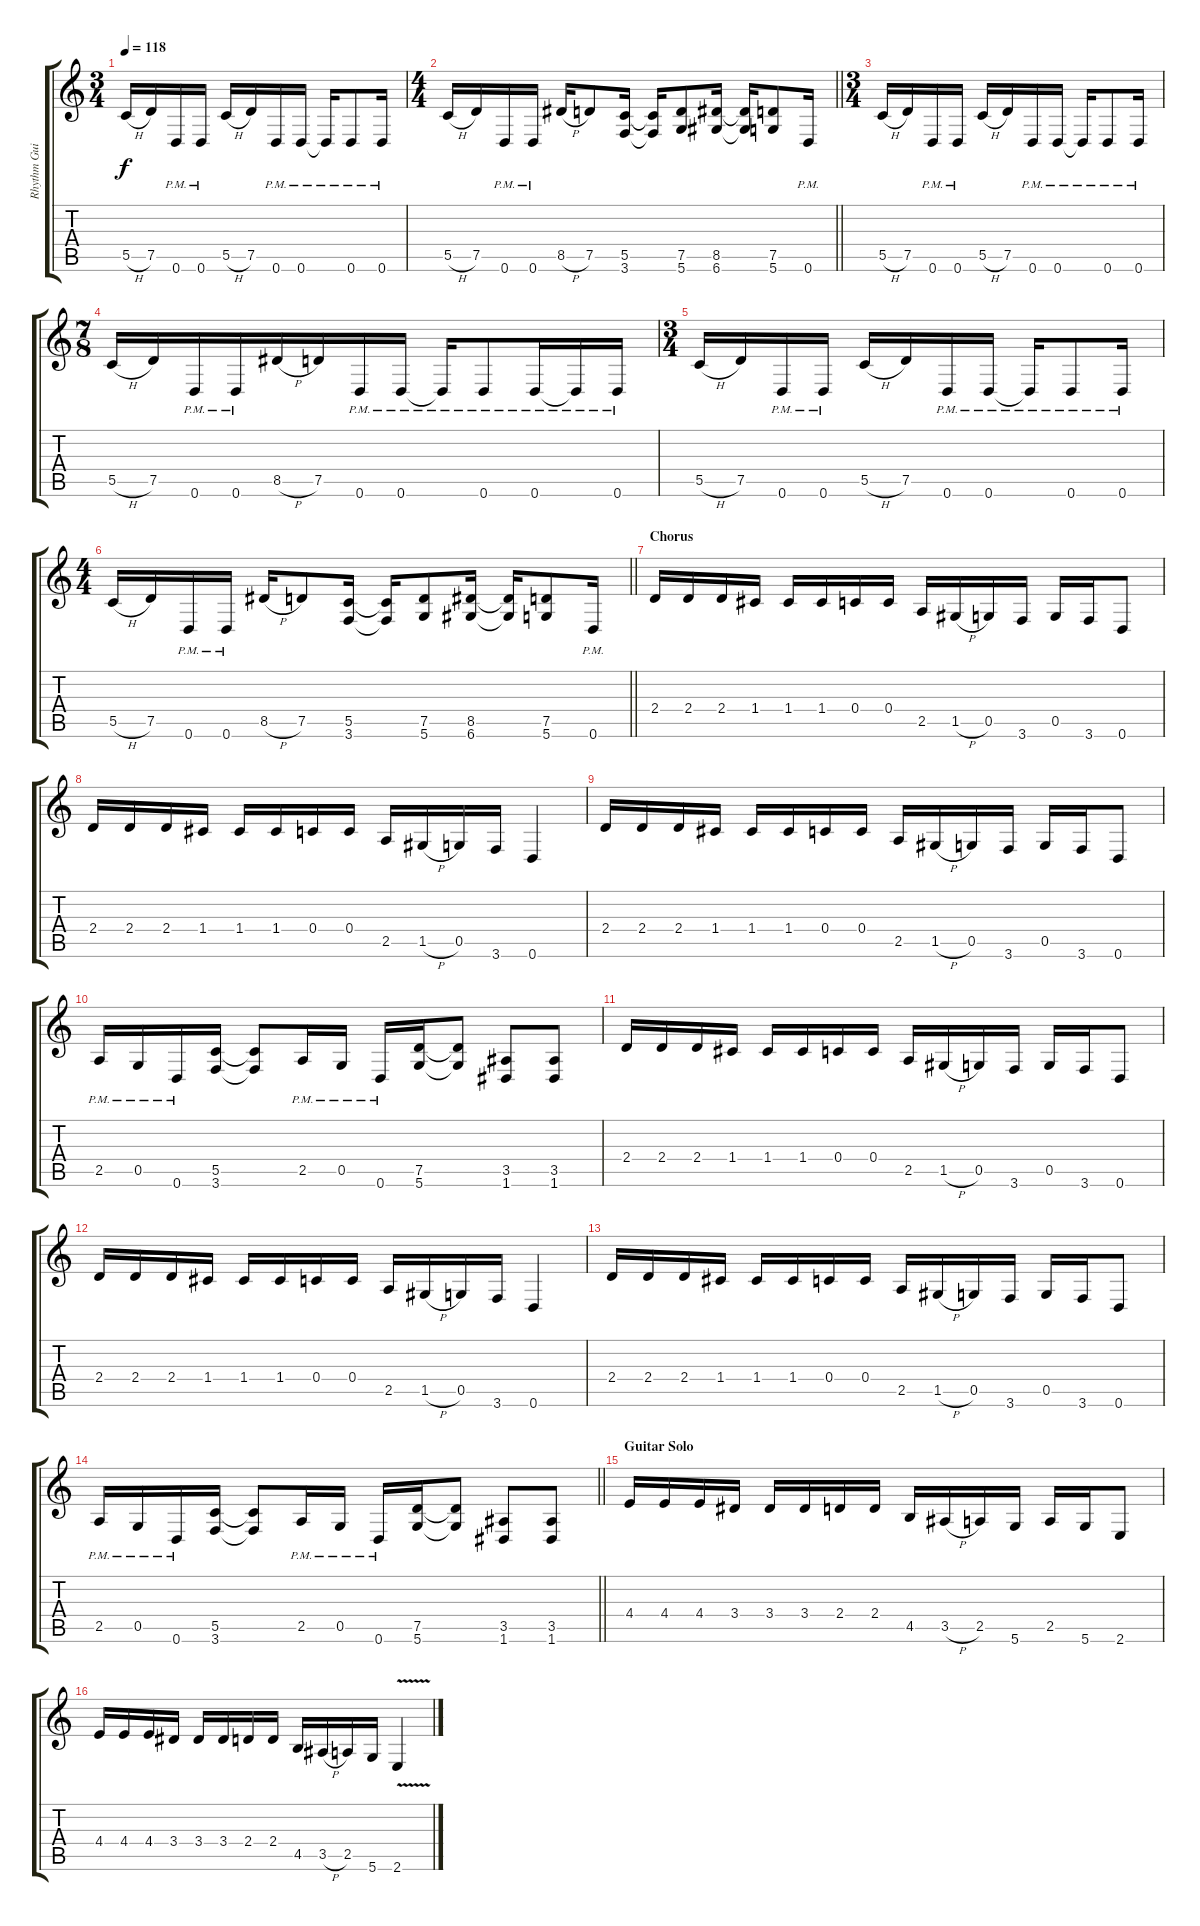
\track ("Rhythm Guitar 2" "Rhythm Gui") {instrument distortionguitar}
\staff {score tabs}
\tuning (D4 A3 F3 C3 G2 D2) {hide}
\ts (3 4)
\tempo 118
\clef g2
\ks aminor
5.5{h}.16{dy f} 7.5.16 0.6{pm}.16 0.6{pm}.16 5.5{h}.16 7.5.16 0.6{pm}.16 0.6{pm}.16 0.6{pm t}.16 0.6{pm}.8 0.6{pm}.16 |
\ts (4 4)
\barLineRight lightlight
5.5{h}.16 7.5.16 0.6{pm}.16 0.6{pm}.16 8.5{h}.16 7.5.8 (5.5 3.6).16 (5.5{t} 3.6{t}).16 (7.5 5.6).8 (8.5 6.6).16 (8.5{t} 6.6{t}).16 (7.5 5.6).8 0.6{pm}.16 |
\ts (3 4)
5.5{h}.16 7.5.16 0.6{pm}.16 0.6{pm}.16 5.5{h}.16 7.5.16 0.6{pm}.16 0.6{pm}.16 0.6{pm t}.16 0.6{pm}.8 0.6{pm}.16 |
\ts (7 8)
5.5{h}.16 7.5.16 0.6{pm}.16 0.6{pm}.16 8.5{h}.16 7.5.16 0.6{pm}.16 0.6{pm}.16 0.6{pm t}.16 0.6{pm}.8 0.6{pm}.16 0.6{pm t}.16 0.6{pm}.16 |
\ts (3 4)
5.5{h}.16 7.5.16 0.6{pm}.16 0.6{pm}.16 5.5{h}.16 7.5.16 0.6{pm}.16 0.6{pm}.16 0.6{pm t}.16 0.6{pm}.8 0.6{pm}.16 |
\ts (4 4)
\barLineRight lightlight
5.5{h}.16 7.5.16 0.6{pm}.16 0.6{pm}.16 8.5{h}.16 7.5.8 (5.5 3.6).16 (5.5{t} 3.6{t}).16 (7.5 5.6).8 (8.5 6.6).16 (8.5{t} 6.6{t}).16 (7.5 5.6).8 0.6{pm}.16 |
\section ("" "Chorus")
2.4.16 2.4.16 2.4.16 1.4.16 1.4.16 1.4.16 0.4.16 0.4.16 2.5.16 1.5{h}.16 0.5.16 3.6.16 0.5.16 3.6.16 0.6.8 |
2.4.16 2.4.16 2.4.16 1.4.16 1.4.16 1.4.16 0.4.16 0.4.16 2.5.16 1.5{h}.16 0.5.16 3.6.16 0.6.4 |
2.4.16 2.4.16 2.4.16 1.4.16 1.4.16 1.4.16 0.4.16 0.4.16 2.5.16 1.5{h}.16 0.5.16 3.6.16 0.5.16 3.6.16 0.6.8 |
2.5{pm}.16 0.5{pm}.16 0.6{pm}.16 (5.5 3.6).16 (5.5{t} 3.6{t}).8 2.5{pm}.16 0.5{pm}.16 0.6{pm}.16 (7.5 5.6).16 (7.5{t} 5.6{t}).8 (3.5 1.6).8 (3.5 1.6).8 |
2.4.16 2.4.16 2.4.16 1.4.16 1.4.16 1.4.16 0.4.16 0.4.16 2.5.16 1.5{h}.16 0.5.16 3.6.16 0.5.16 3.6.16 0.6.8 |
2.4.16 2.4.16 2.4.16 1.4.16 1.4.16 1.4.16 0.4.16 0.4.16 2.5.16 1.5{h}.16 0.5.16 3.6.16 0.6.4 |
2.4.16 2.4.16 2.4.16 1.4.16 1.4.16 1.4.16 0.4.16 0.4.16 2.5.16 1.5{h}.16 0.5.16 3.6.16 0.5.16 3.6.16 0.6.8 |
\barLineRight lightlight
2.5{pm}.16 0.5{pm}.16 0.6{pm}.16 (5.5 3.6).16 (5.5{t} 3.6{t}).8 2.5{pm}.16 0.5{pm}.16 0.6{pm}.16 (7.5 5.6).16 (7.5{t} 5.6{t}).8 (3.5 1.6).8 (3.5 1.6).8 |
\section ("" "Guitar Solo")
4.4.16 4.4.16 4.4.16 3.4.16 3.4.16 3.4.16 2.4.16 2.4.16 4.5.16 3.5{h}.16 2.5.16 5.6.16 2.5.16 5.6.16 2.6.8 |
4.4.16 4.4.16 4.4.16 3.4.16 3.4.16 3.4.16 2.4.16 2.4.16 4.5.16 3.5{h}.16 2.5.16 5.6.16 2.6{v}.4
